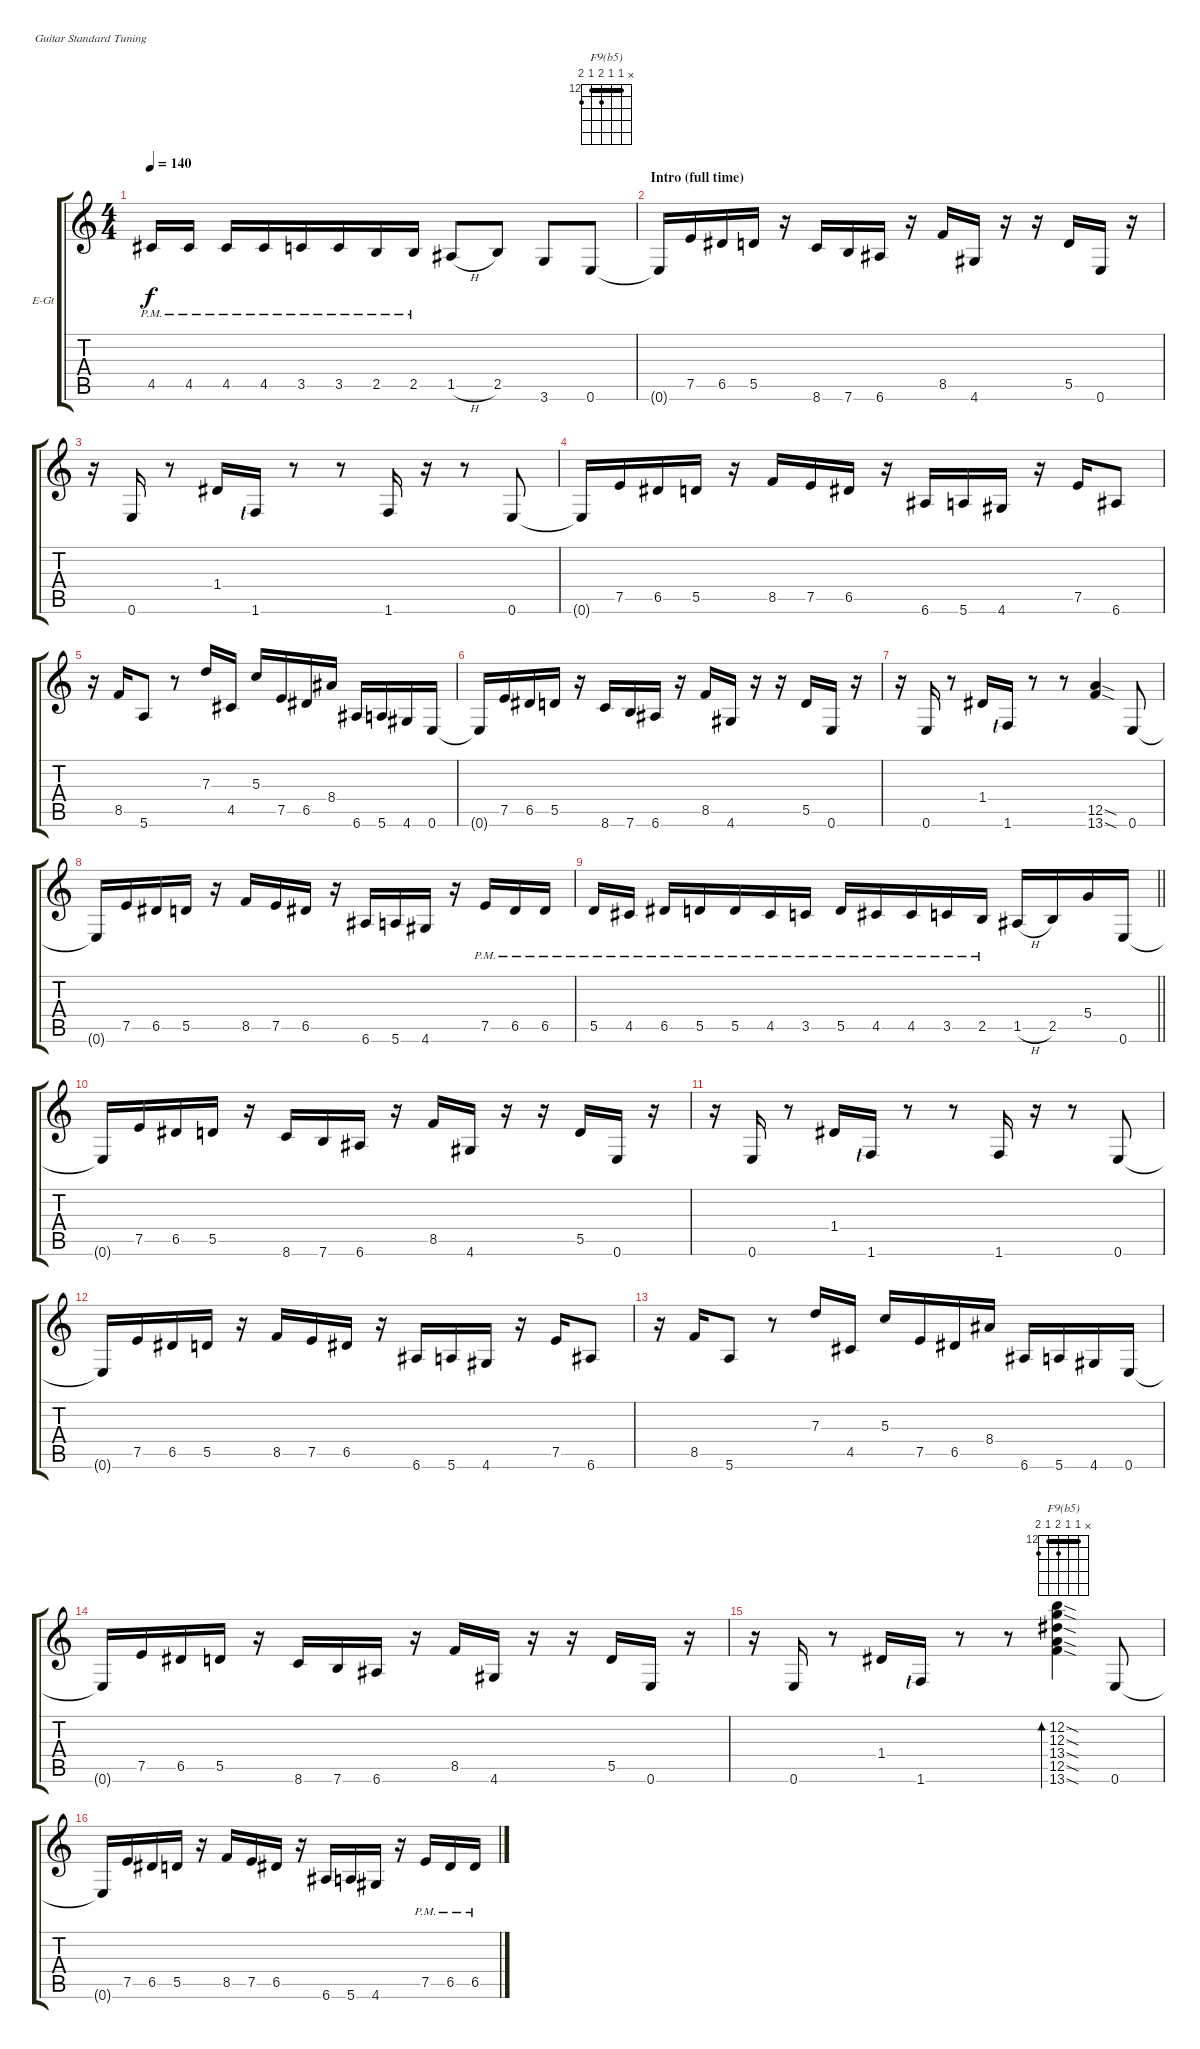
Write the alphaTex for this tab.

\defaultSystemsLayout 4
\bracketExtendMode groupsimilarinstruments
\firstSystemTrackNameOrientation horizontal
\otherSystemsTrackNameOrientation horizontal
\chordDiagramsInScore
\track ("Electric Guitar" "E-Gt") {instrument distortionguitar}
\staff {score tabs}
\tuning (E4 B3 G3 D3 A2 E2)
\chord ("F9(b5)" x 12 12 13 12 13) {firstfret 12 barre (12 12)}
\ts (4 4)
\tempo 140
\clef g2
\ks c
4.5{pm}.16{dy f} 4.5{pm}.16{beam split} 4.5{pm}.16 4.5{pm}.16{beam merge} 3.5{pm}.16 3.5{pm}.16 2.5{pm}.16 2.5{pm}.16 1.5{h}.8 2.5.8 3.6.8 0.6.8 |
\section ("" "Intro (full time)")
0.6{t}.16 7.5.16 6.5.16 5.5.16 r.16 8.6.16 7.6.16 6.6.16 r.16 8.5.16 4.6.16 r.16 r.16 5.5.16 0.6.16 r.16 |
r.16 0.6.16 r.8 1.4.16 1.6{lf 1}.16 r.8 r.8 1.6.16 r.16 r.8 0.6.8 |
0.6{t}.16 7.5.16 6.5.16 5.5.16 r.16 8.5.16 7.5.16 6.5.16 r.16 6.6.16 5.6.16 4.6.16 r.16 7.5.16 6.6.8 |
r.16 8.5.16 5.6.8 r.8 7.3.16 4.5.16 5.3.16 7.5.16 6.5.16 8.4.16 6.6.16 5.6.16 4.6.16 0.6.16 |
0.6{t}.16 7.5.16 6.5.16 5.5.16 r.16 8.6.16 7.6.16 6.6.16 r.16 8.5.16 4.6.16 r.16 r.16 5.5.16 0.6.16 r.16 |
r.16 0.6.16 r.8 1.4.16 1.6{lf 1}.16 r.8 r.8 (12.5{sod} 13.6{sod}).4 0.6.8 |
0.6{t}.16 7.5.16 6.5.16 5.5.16 r.16 8.5.16 7.5.16 6.5.16 r.16 6.6.16 5.6.16 4.6.16 r.16 7.5{pm}.16 6.5{pm}.16 6.5{pm}.16 |
\barLineRight lightlight
5.5{pm}.16 4.5{pm}.16{beam split} 6.5{pm}.16 5.5{pm}.16{beam merge} 5.5{pm}.16 4.5{pm}.16{beam merge} 3.5{pm}.16{beam split} 5.5{pm}.16{beam merge} 4.5{pm}.16{beam merge} 4.5{pm}.16{beam merge} 3.5{pm}.16 2.5{pm}.16 1.5{h}.16 2.5.16 5.4.16 0.6.16 |
0.6{t}.16 7.5.16 6.5.16 5.5.16 r.16 8.6.16 7.6.16 6.6.16 r.16 8.5.16 4.6.16 r.16 r.16 5.5.16 0.6.16 r.16 |
r.16 0.6.16 r.8 1.4.16 1.6{lf 1}.16 r.8 r.8 1.6.16 r.16 r.8 0.6.8 |
0.6{t}.16 7.5.16 6.5.16 5.5.16 r.16 8.5.16 7.5.16 6.5.16 r.16 6.6.16 5.6.16 4.6.16 r.16 7.5.16 6.6.8 |
r.16 8.5.16 5.6.8 r.8 7.3.16 4.5.16 5.3.16 7.5.16 6.5.16 8.4.16 6.6.16 5.6.16 4.6.16 0.6.16 |
0.6{t}.16 7.5.16 6.5.16 5.5.16 r.16 8.6.16 7.6.16 6.6.16 r.16 8.5.16 4.6.16 r.16 r.16 5.5.16 0.6.16 r.16 |
r.16 0.6.16 r.8 1.4.16 1.6{lf 1}.16 r.8 r.8 (12.5{sod} 12.3{sod} 12.2{sod} 13.4{sod} 13.6{sod}).4{bd 240 ch "F9(b5)"} 0.6.8 |
0.6{t}.16 7.5.16 6.5.16 5.5.16 r.16 8.5.16 7.5.16 6.5.16 r.16 6.6.16 5.6.16 4.6.16 r.16 7.5{pm}.16 6.5{pm}.16 6.5{pm}.16
